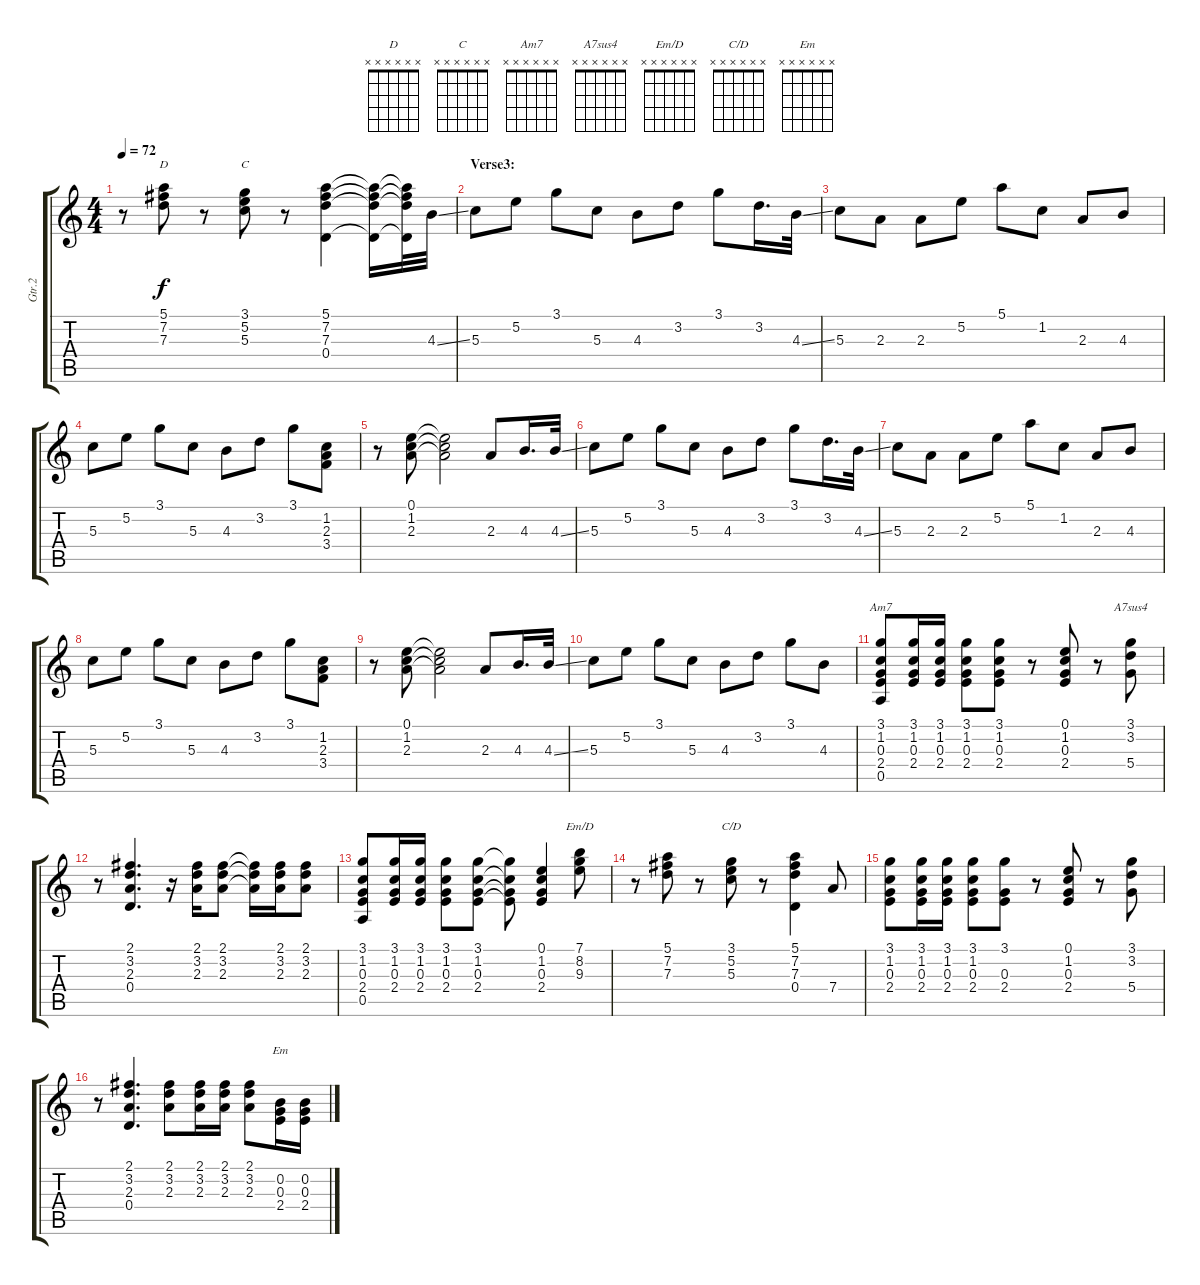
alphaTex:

\track ("Gtr.2" "Gtr.2") {instrument acousticguitarsteel}
\staff {score tabs}
\tuning (E4 B3 G3 D3 A2 E2) {hide}
\chord ("D" x x x x x x)
\chord ("C" x x x x x x)
\chord ("Am7" x x x x x x)
\chord ("A7sus4" x x x x x x)
\chord ("Em/D" x x x x x x)
\chord ("C/D" x x x x x x)
\chord ("Em" x x x x x x)
\ts (4 4)
\tempo 72
\clef g2
\ks c
r.8{dy f} (5.1 7.2 7.3).8{ch "D"} r.8 (3.1 5.2 5.3).8{ch "C"} r.8 (5.1 7.2 7.3 0.4).4 (5.1{t} 7.2{t} 7.3{t} 0.4{t}).16 (5.1{t} 7.2{t} 7.3{t} 0.4{t}).32 4.3{ss}.32 |
\section ("" "Verse3:")
5.3.8 5.2.8 3.1.8 5.3.8 4.3.8 3.2.8 3.1.8 3.2.16{d} 4.3{ss}.32 |
5.3.8 2.3.8 2.3.8 5.2.8 5.1.8 1.2.8 2.3.8 4.3.8 |
5.3.8 5.2.8 3.1.8 5.3.8 4.3.8 3.2.8 3.1.8 (1.2 2.3 3.4).8 |
r.8 (0.1 1.2 2.3).8 (0.1{t} 1.2{t} 2.3{t}).2 2.3.8 4.3.16{d} 4.3{ss}.32 |
5.3.8 5.2.8 3.1.8 5.3.8 4.3.8 3.2.8 3.1.8 3.2.16{d} 4.3{ss}.32 |
5.3.8 2.3.8 2.3.8 5.2.8 5.1.8 1.2.8 2.3.8 4.3.8 |
5.3.8 5.2.8 3.1.8 5.3.8 4.3.8 3.2.8 3.1.8 (1.2 2.3 3.4).8 |
r.8 (0.1 1.2 2.3).8 (0.1{t} 1.2{t} 2.3{t}).2 2.3.8 4.3.16{d} 4.3{ss}.32 |
5.3.8 5.2.8 3.1.8 5.3.8 4.3.8 3.2.8 3.1.8 4.3.8 |
(3.1 1.2 0.3 2.4 0.5).8{ch "Am7"} (3.1 1.2 0.3 2.4).16 (3.1 1.2 0.3 2.4).16 (3.1 1.2 0.3 2.4).8 (3.1 1.2 0.3 2.4).8 r.8 (0.1 1.2 0.3 2.4).8 r.8 (3.1 3.2 5.4).8{ch "A7sus4"} |
r.8 (2.1 3.2 2.3 0.4).4{d} r.16 (2.1 3.2 2.3).16 (2.1 3.2 2.3).8 (2.1{t} 3.2{t} 2.3{t}).16 (2.1 3.2 2.3).16 (2.1 3.2 2.3).8 |
(3.1 1.2 0.3 2.4 0.5).8 (3.1 1.2 0.3 2.4).16 (3.1 1.2 0.3 2.4).16 (3.1 1.2 0.3 2.4).8 (3.1 1.2 0.3 2.4).8 (3.1{t} 1.2{t} 0.3{t} 2.4{t}).8 (0.1 1.2 0.3 2.4).4 (7.1 8.2 9.3).8{ch "Em/D"} |
r.8 (5.1 7.2 7.3).8 r.8 (3.1 5.2 5.3).8{ch "C/D"} r.8 (5.1 7.2 7.3 0.4).4 7.4.8 |
(3.1 1.2 0.3 2.4).8 (3.1 1.2 0.3 2.4).16 (3.1 1.2 0.3 2.4).16 (3.1 1.2 0.3 2.4).8 (3.1 0.3 2.4).8 r.8 (0.1 1.2 0.3 2.4).8 r.8 (3.1 3.2 5.4).8 |
r.8 (2.1 3.2 2.3 0.4).4{d} (2.1 3.2 2.3).8 (2.1 3.2 2.3).16 (2.1 3.2 2.3).16 (2.1 3.2 2.3).8 (0.2 0.3 2.4).16{ch "Em"} (0.2 0.3 2.4).16
